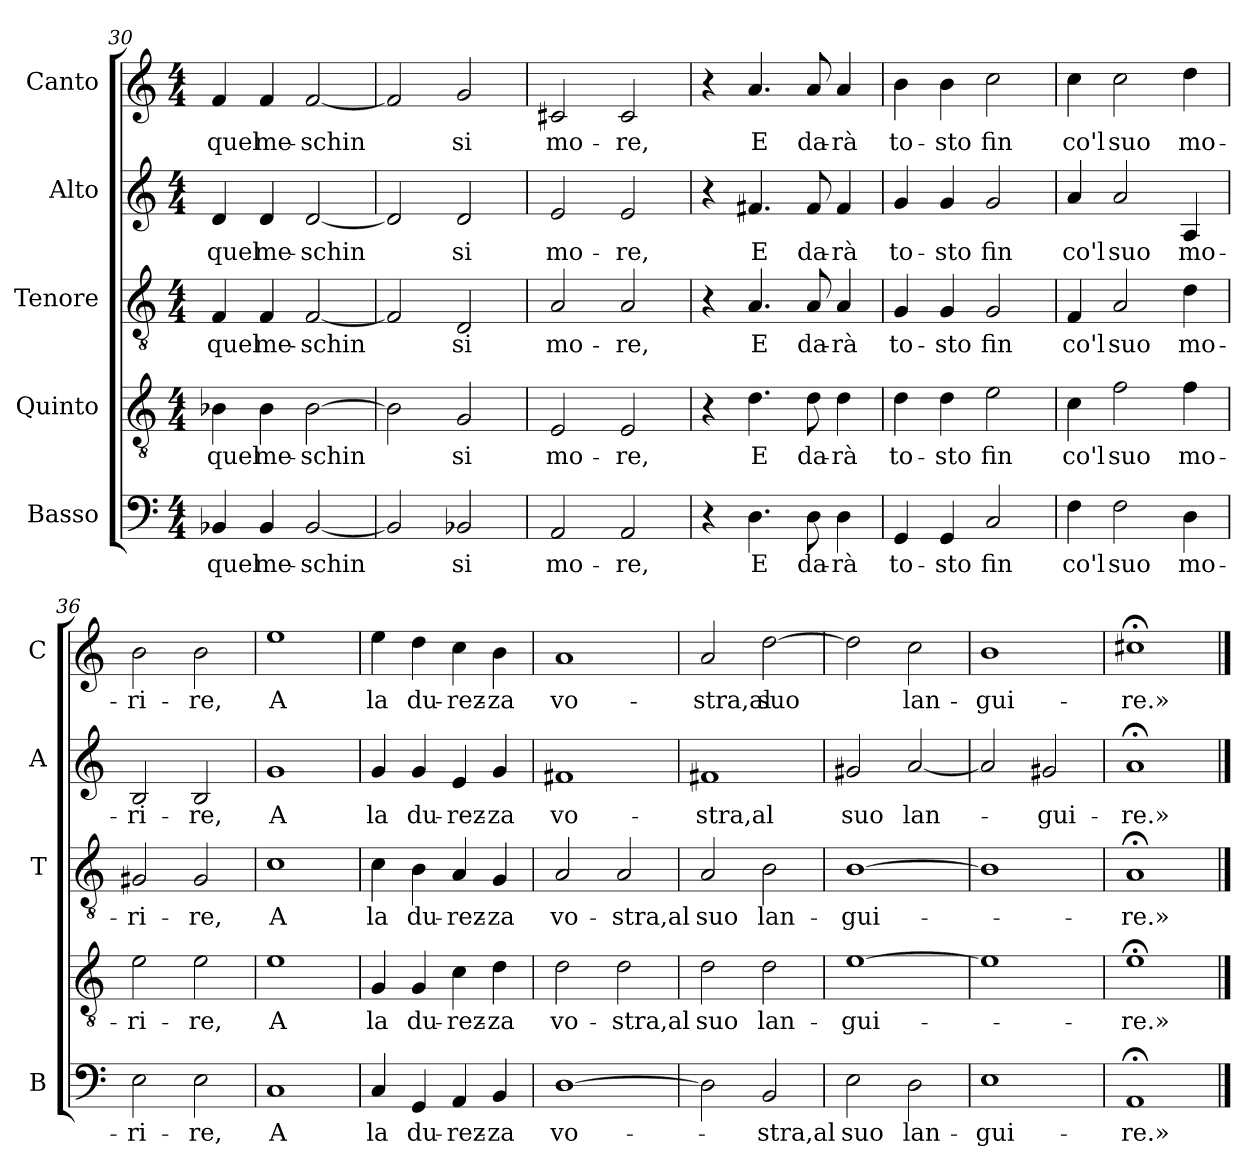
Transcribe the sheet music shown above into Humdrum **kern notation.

**kern	**text	**kern	**text	**kern	**text	**kern	**text	**kern	**text
*part5	*part5	*part4	*part4	*part3	*part3	*part2	*part2	*part1	*part1
*staff5	*staff5	*staff4	*staff4	*staff3	*staff3	*staff2	*staff2	*staff1	*staff1
*I"Basso	*	*I"Quinto	*	*I"Tenore	*	*I"Alto	*	*I"Canto	*
*I'B	*	*	*	*I'T	*	*I'A	*	*I'C	*
*clefF4	*	*clefGv2	*	*clefGv2	*	*clefG2	*	*clefG2	*
*k[]	*	*k[]	*	*k[]	*	*k[]	*	*k[]	*
*C:	*	*C:	*	*C:	*	*C:	*	*C:	*
*M4/4	*	*M4/4	*	*M4/4	*	*M4/4	*	*M4/4	*
=30	=30	=30	=30	=30	=30	=30	=30	=30	=30
!	!LO:LY:b	!	!LO:LY:b	!	!LO:LY:b	!	!LO:LY:b	!	!LO:LY:b
4BB-X/	quel	4B-X\	quel	4F/	quel	4d/	quel	4f/	quel
!	!LO:LY:b	!	!LO:LY:b	!	!LO:LY:b	!	!LO:LY:b	!	!LO:LY:b
4BB-/	me-	4B-\	me-	4F/	me-	4d/	me-	4f/	me-
!	!LO:LY:b	!	!LO:LY:b	!	!LO:LY:b	!	!LO:LY:b	!	!LO:LY:b
[2BB-/	-schin	[2B-\	-schin	[2F/	-schin	[2d/	-schin	[2f/	-schin
=31	=31	=31	=31	=31	=31	=31	=31	=31	=31
2BB-/]	.	2B-\]	.	2F/]	.	2d/]	.	2f/]	.
!	!LO:LY:b	!	!LO:LY:b	!	!LO:LY:b	!	!LO:LY:b	!	!LO:LY:b
2BB-X/	si	2G/	si	2D/	si	2d/	si	2g/	si
=32	=32	=32	=32	=32	=32	=32	=32	=32	=32
!	!LO:LY:b	!	!LO:LY:b	!	!LO:LY:b	!	!LO:LY:b	!	!LO:LY:b
2AA/	mo-	2E/	mo-	2A/	mo-	2e/	mo-	2c#X/	mo-
!	!LO:LY:b	!	!LO:LY:b	!	!LO:LY:b	!	!LO:LY:b	!	!LO:LY:b
2AA/	-re,	2E/	-re,	2A/	-re,	2e/	-re,	2c#/	-re,
=33	=33	=33	=33	=33	=33	=33	=33	=33	=33
4r	.	4r	.	4r	.	4r	.	4r	.
!	!LO:LY:b	!	!LO:LY:b	!	!LO:LY:b	!	!LO:LY:b	!	!LO:LY:b
4.D\	E	4.d\	E	4.A/	E	4.f#X/	E	4.a/	E
!	!LO:LY:b	!	!LO:LY:b	!	!LO:LY:b	!	!LO:LY:b	!	!LO:LY:b
8D\	da-	8d\	da-	8A/	da-	8f#/	da-	8a/	da-
!	!LO:LY:b	!	!LO:LY:b	!	!LO:LY:b	!	!LO:LY:b	!	!LO:LY:b
4D\	-rà	4d\	-rà	4A/	-rà	4f#/	-rà	4a/	-rà
=34	=34	=34	=34	=34	=34	=34	=34	=34	=34
!	!LO:LY:b	!	!LO:LY:b	!	!LO:LY:b	!	!LO:LY:b	!	!LO:LY:b
4GG/	to-	4d\	to-	4G/	to-	4g/	to-	4b\	to-
!	!LO:LY:b	!	!LO:LY:b	!	!LO:LY:b	!	!LO:LY:b	!	!LO:LY:b
4GG/	-sto	4d\	-sto	4G/	-sto	4g/	-sto	4b\	-sto
!	!LO:LY:b	!	!LO:LY:b	!	!LO:LY:b	!	!LO:LY:b	!	!LO:LY:b
2C/	fin	2e\	fin	2G/	fin	2g/	fin	2cc\	fin
=35	=35	=35	=35	=35	=35	=35	=35	=35	=35
!	!LO:LY:b	!	!LO:LY:b	!	!LO:LY:b	!	!LO:LY:b	!	!LO:LY:b
4F\	co'l	4c\	co'l	4F/	co'l	4a/	co'l	4cc\	co'l
!	!LO:LY:b	!	!LO:LY:b	!	!LO:LY:b	!	!LO:LY:b	!	!LO:LY:b
2F\	suo	2f\	suo	2A/	suo	2a/	suo	2cc\	suo
!	!LO:LY:b	!	!LO:LY:b	!	!LO:LY:b	!	!LO:LY:b	!	!LO:LY:b
4D\	mo-	4f\	mo-	4d\	mo-	4A/	mo-	4dd\	mo-
!!LO:LB:g=z
=36	=36	=36	=36	=36	=36	=36	=36	=36	=36
!	!LO:LY:b	!	!LO:LY:b	!	!LO:LY:b	!	!LO:LY:b	!	!LO:LY:b
2E\	-ri-	2e\	-ri-	2G#X/	-ri-	2B/	-ri-	2b\	-ri-
!	!LO:LY:b	!	!LO:LY:b	!	!LO:LY:b	!	!LO:LY:b	!	!LO:LY:b
2E\	-re,	2e\	-re,	2G#/	-re,	2B/	-re,	2b\	-re,
=37	=37	=37	=37	=37	=37	=37	=37	=37	=37
!	!LO:LY:b	!	!LO:LY:b	!	!LO:LY:b	!	!LO:LY:b	!	!LO:LY:b
1C	A	1e	A	1c	A	1g	A	1ee	A
=38	=38	=38	=38	=38	=38	=38	=38	=38	=38
!	!LO:LY:b	!	!LO:LY:b	!	!LO:LY:b	!	!LO:LY:b	!	!LO:LY:b
4C/	la	4G/	la	4c\	la	4g/	la	4ee\	la
!	!LO:LY:b	!	!LO:LY:b	!	!LO:LY:b	!	!LO:LY:b	!	!LO:LY:b
4GG/	du-	4G/	du-	4B\	du-	4g/	du-	4dd\	du-
!	!LO:LY:b	!	!LO:LY:b	!	!LO:LY:b	!	!LO:LY:b	!	!LO:LY:b
4AA/	-rez-	4c\	-rez-	4A/	-rez-	4e/	-rez-	4cc\	-rez-
!	!LO:LY:b	!	!LO:LY:b	!	!LO:LY:b	!	!LO:LY:b	!	!LO:LY:b
4BB/	-za	4d\	-za	4G/	-za	4g/	-za	4b\	-za
=39	=39	=39	=39	=39	=39	=39	=39	=39	=39
!	!LO:LY:b	!	!LO:LY:b	!	!LO:LY:b	!	!LO:LY:b	!	!LO:LY:b
[1D	vo-	2d\	vo-	2A/	vo-	1f#X	vo-	1a	vo-
!	!	!	!LO:LY:b	!	!LO:LY:b	!	!	!	!
.	.	2d\	-stra,al	2A/	-stra,al	.	.	.	.
=40	=40	=40	=40	=40	=40	=40	=40	=40	=40
!	!	!	!LO:LY:b	!	!LO:LY:b	!	!LO:LY:b	!	!LO:LY:b
2D\]	.	2d\	suo	2A/	suo	1f#X	-stra,al	2a/	-stra,al
!	!LO:LY:b	!	!LO:LY:b	!	!LO:LY:b	!	!	!	!LO:LY:b
2BB/	-stra,al	2d\	lan-	2B\	lan-	.	.	[2dd\	suo
=41	=41	=41	=41	=41	=41	=41	=41	=41	=41
!	!LO:LY:b	!	!LO:LY:b	!	!LO:LY:b	!	!LO:LY:b	!	!
2E\	suo	[1e	-gui-	[1B	-gui-	2g#X/	suo	2dd\]	.
!	!LO:LY:b	!	!	!	!	!	!LO:LY:b	!	!LO:LY:b
2D\	lan-	.	.	.	.	[2a/	lan-	2cc\	lan-
=42	=42	=42	=42	=42	=42	=42	=42	=42	=42
!	!LO:LY:b	!	!	!	!	!	!	!	!LO:LY:b
1E	-gui-	1e]	.	1B]	.	2a/]	.	1b	-gui-
!	!	!	!	!	!	!	!LO:LY:b	!	!
.	.	.	.	.	.	2g#X/	-gui-	.	.
=43	=43	=43	=43	=43	=43	=43	=43	=43	=43
!	!LO:LY:b	!	!LO:LY:b	!	!LO:LY:b	!	!LO:LY:b	!	!LO:LY:b
1AA;<	-re.»	1e;<	-re.»	1A;<	-re.»	1a;<	-re.»	1cc#X;<	-re.»
==	==	==	==	==	==	==	==	==	==
*-	*-	*-	*-	*-	*-	*-	*-	*-	*-
